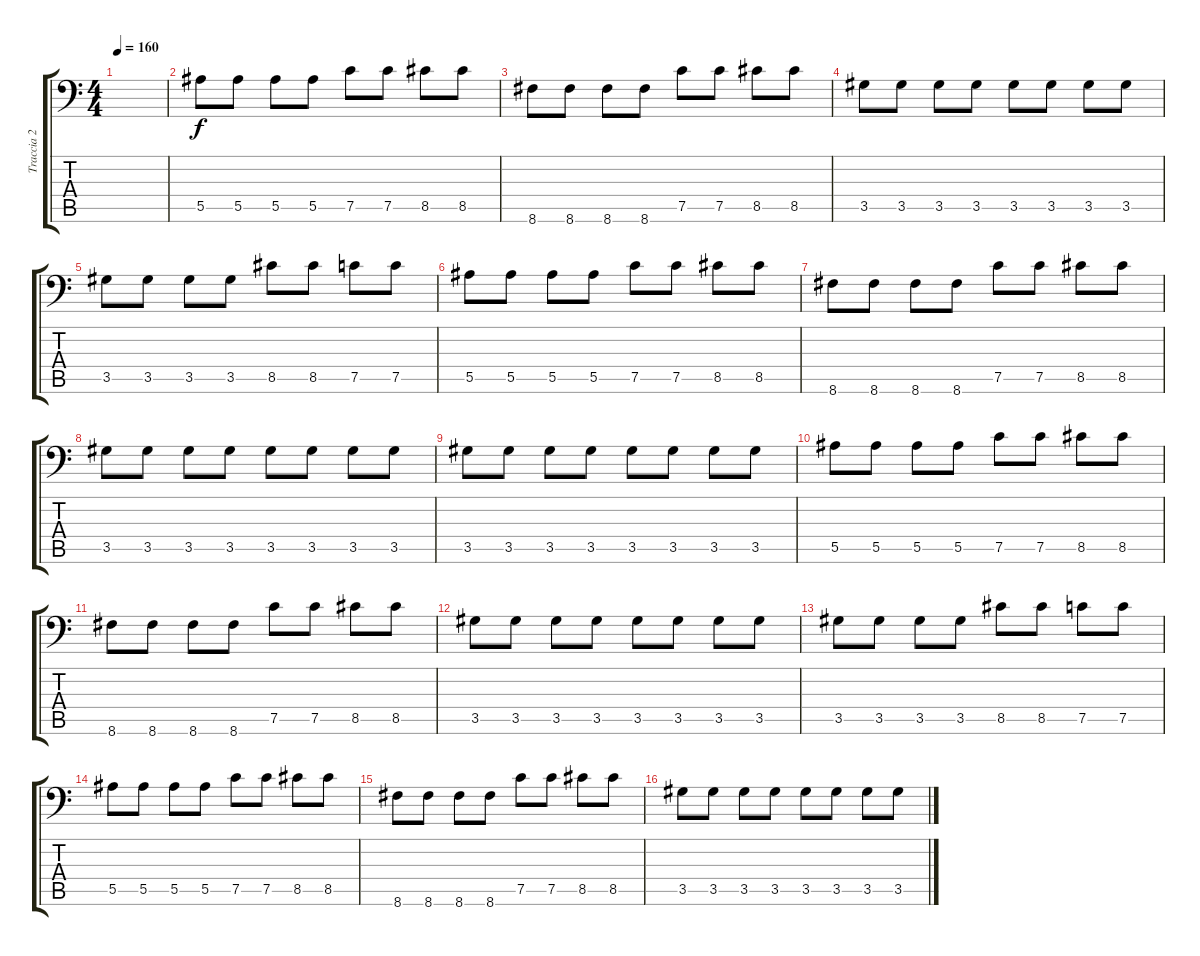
\track ("Traccia 2" "Traccia 2") {instrument distortionguitar}
\staff {score tabs}
\tuning (C4 G3 Eb3 Bb2 F2 Bb1) {hide}
\ts (4 4)
\tempo 160
\clef f4
\ks c
|
5.5.8 5.5.8 5.5.8 5.5.8 7.5.8 7.5.8 8.5.8 8.5.8 |
8.6.8 8.6.8 8.6.8 8.6.8 7.5.8 7.5.8 8.5.8 8.5.8 |
3.5.8 3.5.8 3.5.8 3.5.8 3.5.8 3.5.8 3.5.8 3.5.8 |
3.5.8 3.5.8 3.5.8 3.5.8 8.5.8 8.5.8 7.5.8 7.5.8 |
5.5.8 5.5.8 5.5.8 5.5.8 7.5.8 7.5.8 8.5.8 8.5.8 |
8.6.8 8.6.8 8.6.8 8.6.8 7.5.8 7.5.8 8.5.8 8.5.8 |
3.5.8 3.5.8 3.5.8 3.5.8 3.5.8 3.5.8 3.5.8 3.5.8 |
3.5.8 3.5.8 3.5.8 3.5.8 3.5.8 3.5.8 3.5.8 3.5.8 |
5.5.8 5.5.8 5.5.8 5.5.8 7.5.8 7.5.8 8.5.8 8.5.8 |
8.6.8 8.6.8 8.6.8 8.6.8 7.5.8 7.5.8 8.5.8 8.5.8 |
3.5.8 3.5.8 3.5.8 3.5.8 3.5.8 3.5.8 3.5.8 3.5.8 |
3.5.8 3.5.8 3.5.8 3.5.8 8.5.8 8.5.8 7.5.8 7.5.8 |
5.5.8 5.5.8 5.5.8 5.5.8 7.5.8 7.5.8 8.5.8 8.5.8 |
8.6.8 8.6.8 8.6.8 8.6.8 7.5.8 7.5.8 8.5.8 8.5.8 |
3.5.8 3.5.8 3.5.8 3.5.8 3.5.8 3.5.8 3.5.8 3.5.8
